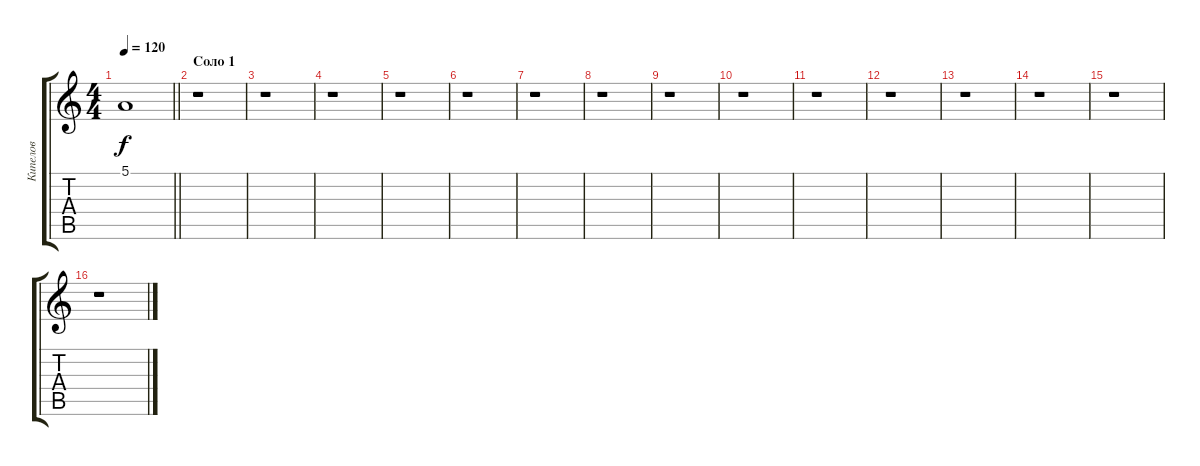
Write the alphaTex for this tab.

\track ("Кипелов" "Кипелов") {instrument violin}
\staff {score tabs}
\tuning (E4 B3 G3 D3 A2 E2) {hide}
\ts (4 4)
\tempo 120
\clef g2
\barLineRight lightlight
\ks c
5.1{t}.1{dy f} |
\section ("" "Соло 1")
r.1 |
r.1 |
r.1 |
r.1 |
r.1 |
r.1 |
r.1 |
r.1 |
r.1 |
r.1 |
r.1 |
r.1 |
r.1 |
r.1 |
r.1
